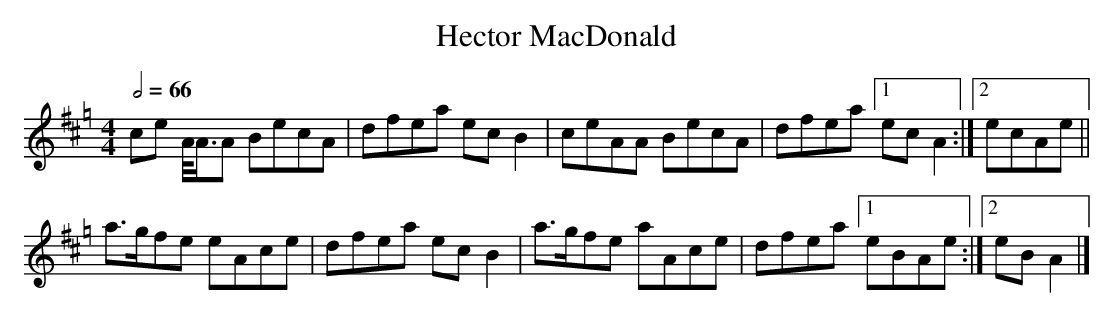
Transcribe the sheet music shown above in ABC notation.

X:1
T:Hector MacDonald
M:4/4
L:1/8
Q:1/2=66
K:Hp
ce A/<A/A BecA|dfea ecB2|ceAA  BecA|dfea [1 ecA2:|[2 ecAe||
a>gfe     eAce|dfea ecB2|a>gfe aAce|dfea [1 eBAe:|[2 eBA2|]
